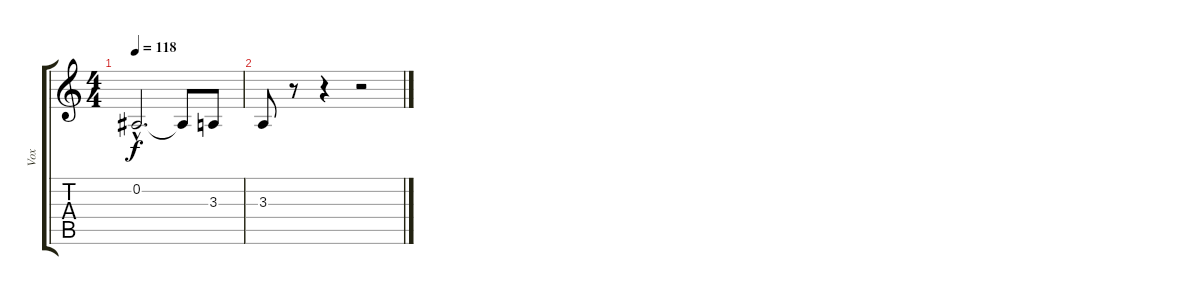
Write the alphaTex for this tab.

\track ("Vox" "Vox") {instrument drawbarorgan}
\staff {score tabs}
\tuning (Eb4 Bb3 Gb3 Db3 Ab2 Eb2) {hide}
\ts (4 4)
\tempo 118
\clef g2
\ks c
0.2{hac}.2{d dy f} 0.2{t}.8 3.3.8 |
3.3.8 r.8 r.4 r.2
